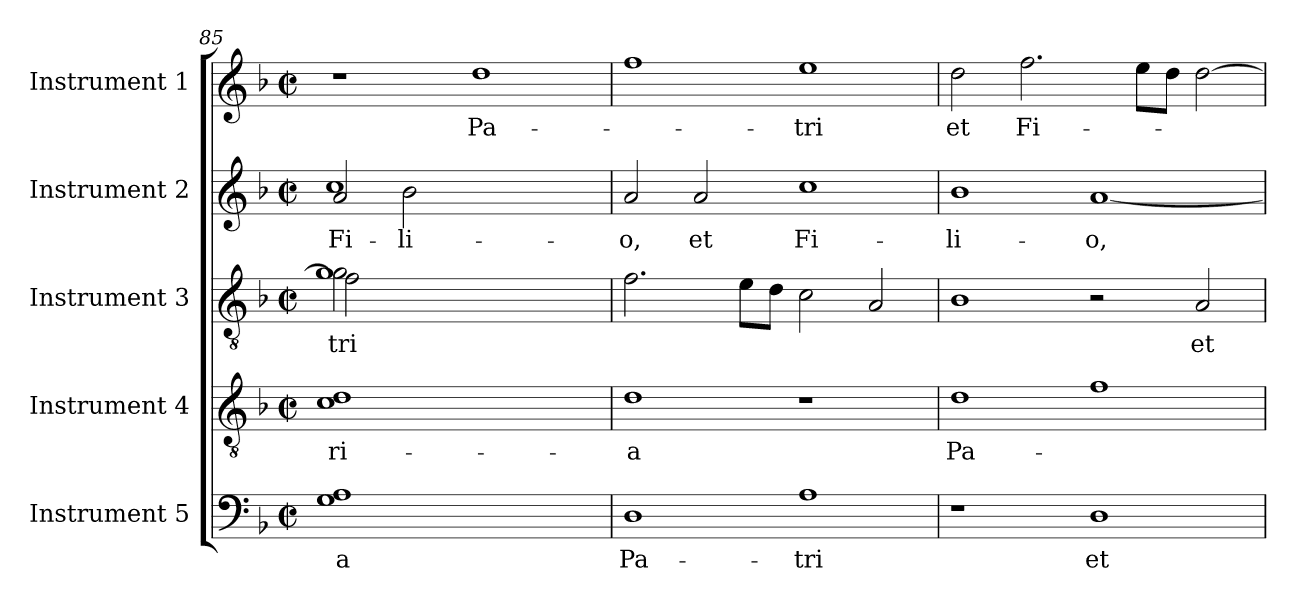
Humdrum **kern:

**kern	**text	**kern	**text	**kern	**text	**kern	**text	**kern	**text
*part5	*part5	*part4	*part4	*part3	*part3	*part2	*part2	*part1	*part1
*staff5	*staff5	*staff4	*staff4	*staff3	*staff3	*staff2	*staff2	*staff1	*staff1
*I"Instrument 5	*	*I"Instrument 4	*	*I"Instrument 3	*	*I"Instrument 2	*	*I"Instrument 1	*
*clefF4	*	*clefGv2	*	*clefGv2	*	*clefG2	*	*clefG2	*
*ITrd-3c-5	*	*	*	*	*	*	*	*ITrd-3c-5	*
*k[b-e-]	*	*k[b-]	*	*k[b-]	*	*k[b-]	*	*k[b-e-]	*
*B-:	*	*F:	*	*F:	*	*F:	*	*B-:	*
*M2/2	*	*M2/2	*	*M2/2	*	*M2/2	*	*M2/2	*
*met(c|)	*	*met(c|)	*	*met(c|)	*	*met(c|)	*	*met(c|)	*
=85	=85	=85	=85	=85	=85	=85	=85	=85	=85
!	!LO:LY:b:rj	!	!LO:LY:b:cj	!	!LO:LY:b:cj	!	!	!	!
*	*	*	*	*^	*	*	*	*	*
*	*	*	*	*	*^	*	*	*	*	*
!	!	!	!	!	!	!	!LO:LY:b:cj	!	!LO:LY:b:cj	!	!
*	*	*	*	*	*	*	*	*^	*	*	*
!	!	!	!	!	!	!	!	!	!	!LO:LY:b:cj	!	!
1d 1c	-a	1c 1d	-ri-	2g\]	2f\	1g	-tri	2a/	1cc	Fi-	1r	.
!	!	!	!	!	!	!	!	!	!	!LO:LY:b:cj	!	!
.	.	.	.	1ryy	1ryy	.	.	2b-\	.	-li-	.	.
!	!	!	!	!	!	!	!	!	!	!	!	!LO:LY:b:cj
1ryy	.	1ryy	.	.	.	1ryy	.	1ryy	1ryy	.	1gg	Pa-
.	.	.	.	2ryy	2ryy	.	.	.	.	.	.	.
*	*	*	*	*	*v	*v	*	*	*	*	*	*
*	*	*	*	*	*	*	*v	*v	*	*	*
=86	=86	=86	=86	=86	=86	=86	=86	=86	=86	=86
!	!LO:LY:b:cj	!	!LO:LY:b:rj	!	!	!	!	!LO:LY:b:cj	!	!
*	*	*	*	*v	*v	*	*	*	*	*
1G	Pa-	1d	-a	2.f\	.	2a/	-o,	1bb-	.
!	!	!	!	!	!	!	!LO:LY:b:cj	!	!
.	.	.	.	.	.	2a/	et	.	.
.	.	.	.	8e\L	.	.	.	.	.
.	.	.	.	8d\J	.	.	.	.	.
!	!LO:LY:b:cj	!	!	!	!	!	!LO:LY:b:cj	!	!LO:LY:b:cj
1d	-tri	1r	.	2c\	.	1cc	Fi-	1aa	-tri
.	.	.	.	2A/	.	.	.	.	.
=87	=87	=87	=87	=87	=87	=87	=87	=87	=87
!	!	!	!LO:LY:b:cj	!	!	!	!LO:LY:b:rj	!	!LO:LY:b:cj
1r	.	1d	Pa-	1B-	.	1b-	-li-	2gg\	et
!	!	!	!	!	!	!	!	!	!LO:LY:b:cj
.	.	.	.	.	.	.	.	2.bb-\	Fi-
!	!LO:LY:b:cj	!	!	!	!	!	!LO:LY:b:cj	!	!
1G	et	1f	.	2r	.	[<1a	-o,	.	.
.	.	.	.	.	.	.	.	8aa\L	.
.	.	.	.	.	.	.	.	8gg\J	.
!	!	!	!	!	!LO:LY:b:cj	!	!	!	!
.	.	.	.	2A/	et	.	.	[>2gg\	.
=	=	=	=	=	=	=	=	=	=
*-	*-	*-	*-	*-	*-	*-	*-	*-	*-
